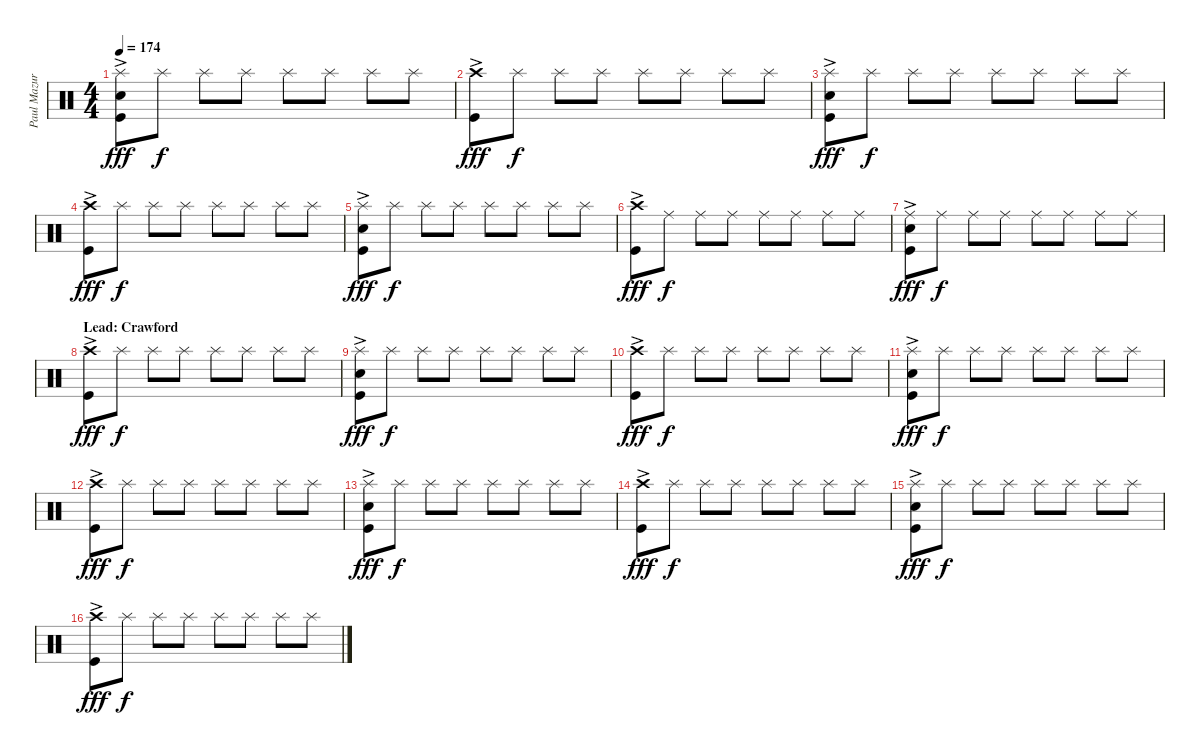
\track ("Paul Mazurkiewicz" "Paul Mazur") {instrument percussion}
\staff {score}
\articulation defaults
\ts (4 4)
\tempo 174
\clef neutral
\ks c
("Splash (hit)" "Electric Snare (hit)" "Kick (hit)"{ac}).8{dy fff} "Splash (hit)".8{dy f} "Splash (hit)".8 "Splash (hit)".8 "Splash (hit)".8 "Splash (hit)".8 "Splash (hit)".8 "Splash (hit)".8 |
("Crash high (hit)" "Kick (hit)"{ac}).8{dy fff} "Splash (hit)".8{dy f} "Splash (hit)".8 "Splash (hit)".8 "Splash (hit)".8 "Splash (hit)".8 "Splash (hit)".8 "Splash (hit)".8 |
("Splash (hit)" "Electric Snare (hit)" "Kick (hit)"{ac}).8{dy fff} "Splash (hit)".8{dy f} "Splash (hit)".8 "Splash (hit)".8 "Splash (hit)".8 "Splash (hit)".8 "Splash (hit)".8 "Splash (hit)".8 |
("Crash high (hit)" "Kick (hit)"{ac}).8{dy fff} "Splash (hit)".8{dy f} "Splash (hit)".8 "Splash (hit)".8 "Splash (hit)".8 "Splash (hit)".8 "Splash (hit)".8 "Splash (hit)".8 |
("Splash (hit)" "Electric Snare (hit)" "Kick (hit)"{ac}).8{dy fff} "Splash (hit)".8{dy f} "Splash (hit)".8 "Splash (hit)".8 "Splash (hit)".8 "Splash (hit)".8 "Splash (hit)".8 "Splash (hit)".8 |
("Crash high (hit)" "Kick (hit)"{ac}).8{dy fff} "Ride (middle)".8{dy f} "Ride (middle)".8 "Ride (middle)".8 "Ride (middle)".8 "Ride (middle)".8 "Ride (middle)".8 "Ride (middle)".8 |
("Ride (middle)" "Electric Snare (hit)" "Kick (hit)"{ac}).8{dy fff} "Ride (middle)".8{dy f} "Ride (middle)".8 "Ride (middle)".8 "Ride (middle)".8 "Ride (middle)".8 "Ride (middle)".8 "Ride (middle)".8 |
\section ("" "Lead: Crawford")
("Crash high (hit)" "Kick (hit)"{ac}).8{dy fff} "Splash (hit)".8{dy f} "Splash (hit)".8 "Splash (hit)".8 "Splash (hit)".8 "Splash (hit)".8 "Splash (hit)".8 "Splash (hit)".8 |
("Splash (hit)" "Electric Snare (hit)" "Kick (hit)"{ac}).8{dy fff} "Splash (hit)".8{dy f} "Splash (hit)".8 "Splash (hit)".8 "Splash (hit)".8 "Splash (hit)".8 "Splash (hit)".8 "Splash (hit)".8 |
("Crash high (hit)" "Kick (hit)"{ac}).8{dy fff} "Splash (hit)".8{dy f} "Splash (hit)".8 "Splash (hit)".8 "Splash (hit)".8 "Splash (hit)".8 "Splash (hit)".8 "Splash (hit)".8 |
("Splash (hit)" "Electric Snare (hit)" "Kick (hit)"{ac}).8{dy fff} "Splash (hit)".8{dy f} "Splash (hit)".8 "Splash (hit)".8 "Splash (hit)".8 "Splash (hit)".8 "Splash (hit)".8 "Splash (hit)".8 |
("Crash high (hit)" "Kick (hit)"{ac}).8{dy fff} "Splash (hit)".8{dy f} "Splash (hit)".8 "Splash (hit)".8 "Splash (hit)".8 "Splash (hit)".8 "Splash (hit)".8 "Splash (hit)".8 |
("Splash (hit)" "Electric Snare (hit)" "Kick (hit)"{ac}).8{dy fff} "Splash (hit)".8{dy f} "Splash (hit)".8 "Splash (hit)".8 "Splash (hit)".8 "Splash (hit)".8 "Splash (hit)".8 "Splash (hit)".8 |
("Crash high (hit)" "Kick (hit)"{ac}).8{dy fff} "Splash (hit)".8{dy f} "Splash (hit)".8 "Splash (hit)".8 "Splash (hit)".8 "Splash (hit)".8 "Splash (hit)".8 "Splash (hit)".8 |
("Splash (hit)" "Electric Snare (hit)" "Kick (hit)"{ac}).8{dy fff} "Splash (hit)".8{dy f} "Splash (hit)".8 "Splash (hit)".8 "Splash (hit)".8 "Splash (hit)".8 "Splash (hit)".8 "Splash (hit)".8 |
("Crash high (hit)" "Kick (hit)"{ac}).8{dy fff} "Splash (hit)".8{dy f} "Splash (hit)".8 "Splash (hit)".8 "Splash (hit)".8 "Splash (hit)".8 "Splash (hit)".8 "Splash (hit)".8
